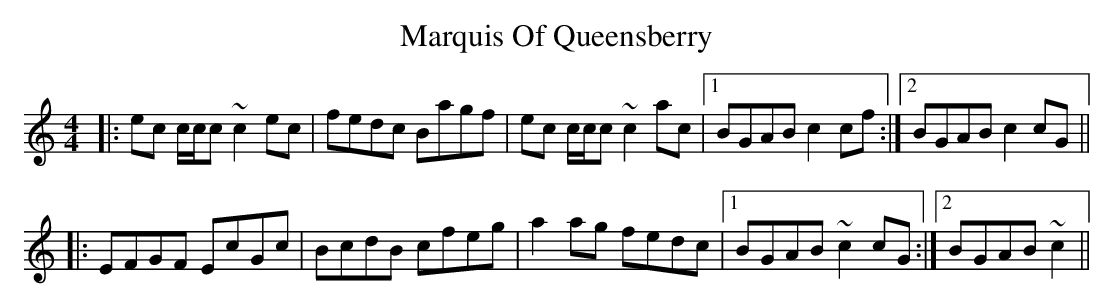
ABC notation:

X:1
T: Marquis Of Queensberry
M: 4/4
L: 1/8
K: Cmaj
|:ec c/c/c ~c2 ec|fedc Bagf|ec c/c/c ~c2 ac|1 BGAB c2 cf:|2 BGAB c2cG||
|:EFGF EcGc|BcdB cfeg|a2 ag fedc|1 BGAB ~c2cG:|2 BGAB ~c2||
